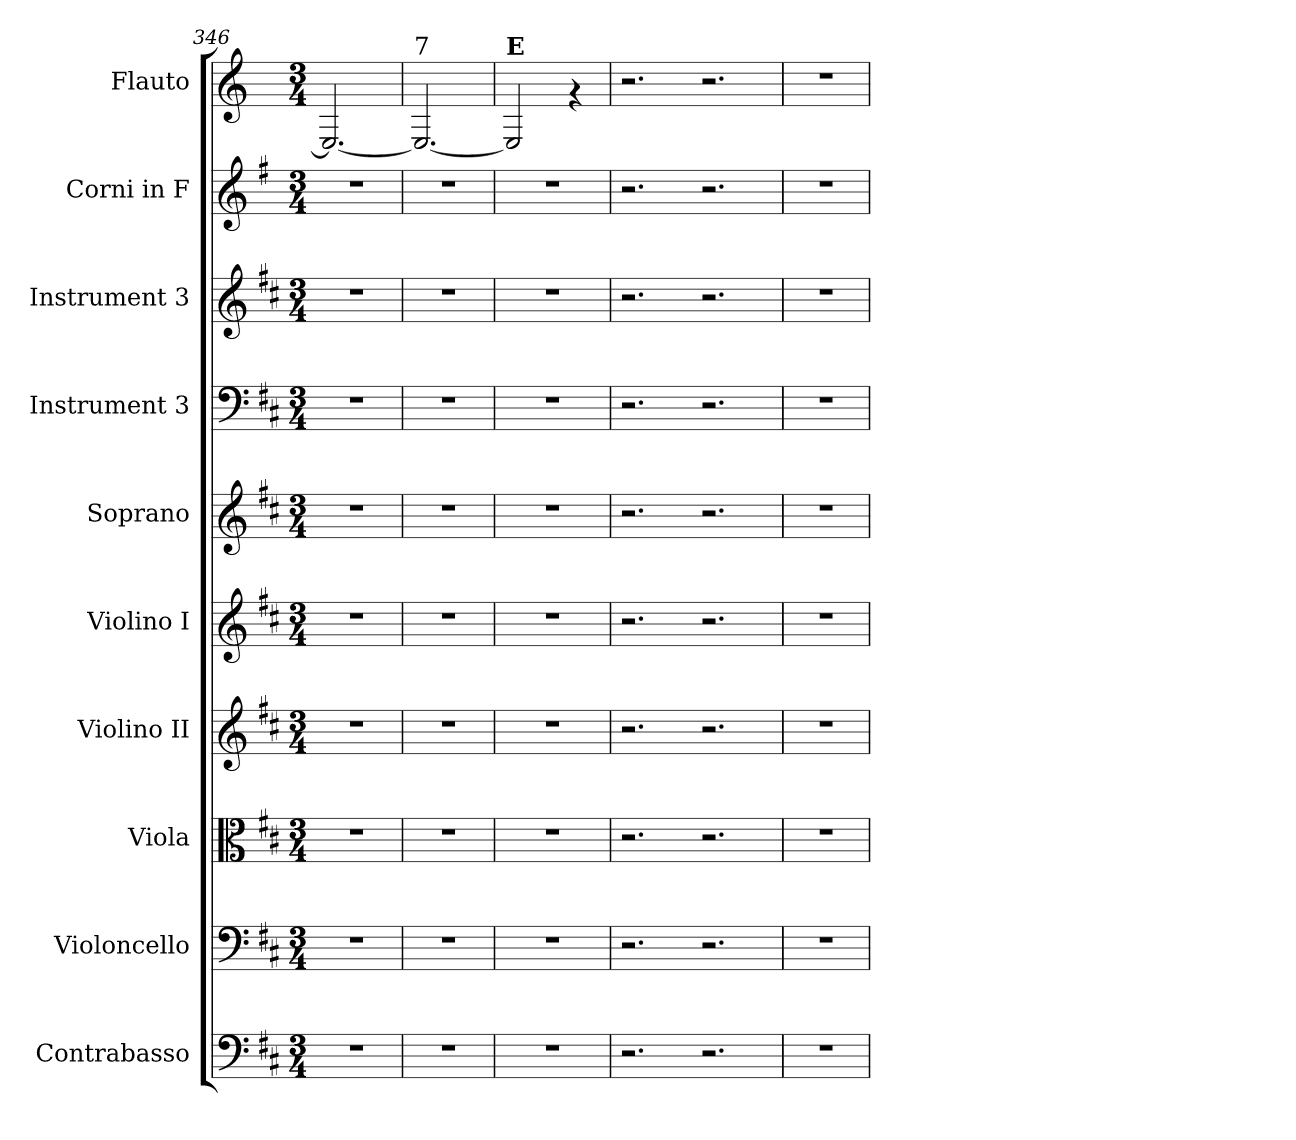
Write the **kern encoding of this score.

**kern	**kern	**kern	**kern	**kern	**kern	**kern	**kern	**kern	**kern
*part10	*part9	*part8	*part7	*part6	*part5	*part4	*part3	*part2	*part1
*staff10	*staff9	*staff8	*staff7	*staff6	*staff5	*staff4	*staff3	*staff2	*staff1
*I"Contrabasso	*I"Violoncello	*I"Viola	*I"Violino II	*I"Violino I	*I"Soprano	*I"Instrument 3	*I"Instrument 3	*I"Corni in F	*I"Flauto
*I'Cb.	*I'Vc.	*I'Vla.	*I'Vln. II	*I'Vln. I	*I'S	*	*	*I'Cor.	*I'Fl.
*clefF4	*clefF4	*clefC3	*clefG2	*clefG2	*clefG2	*clefF4	*clefG2	*clefG2	*clefG2
*ITrd1c2	*ITrd1c2	*ITrd1c2	*ITrd1c2	*ITrd1c2	*ITrd1c2	*ITrd1c2	*ITrd1c2	*ITrd4c7	*ITrd1c2
*k[]	*k[]	*k[]	*k[]	*k[]	*k[]	*k[]	*k[]	*k[]	*k[b-e-]
*C:	*C:	*C:	*C:	*C:	*C:	*C:	*C:	*C:	*B-:
*M3/4	*M3/4	*M3/4	*M3/4	*M3/4	*M3/4	*M3/4	*M3/4	*M3/4	*M3/4
=346	=346	=346	=346	=346	=346	=346	=346	=346	=346
2.r	2.r	2.r	2.r	2.r	2.r	2.r	2.r	2.r	2.D/_<
=347	=347	=347	=347	=347	=347	=347	=347	=347	=347
!	!	!	!	!	!	!	!	!	!LO:TX:a:t=7
2.r	2.r	2.r	2.r	2.r	2.r	2.r	2.r	2.r	2.D/_<
!!LO:LB:g=z
=348	=348	=348	=348	=348	=348	=348	=348	=348	=348
!	!	!	!	!	!	!	!	!	!LO:TX:a:B:t=E
2.r	2.r	2.r	2.r	2.r	2.r	2.r	2.r	2.r	2D/]
.	.	.	.	.	.	.	.	.	4rf
=349	=349	=349	=349	=349	=349	=349	=349	=349	=349
2.r	2.r	2.r	2.r	2.r	2.r	2.r	2.r	2.r	2.r
2.r	2.r	2.r	2.r	2.r	2.r	2.r	2.r	2.r	2.r
=350	=350	=350	=350	=350	=350	=350	=350	=350	=350
2.r	2.r	2.r	2.r	2.r	2.r	2.r	2.r	2.r	2.r
=	=	=	=	=	=	=	=	=	=
*-	*-	*-	*-	*-	*-	*-	*-	*-	*-
